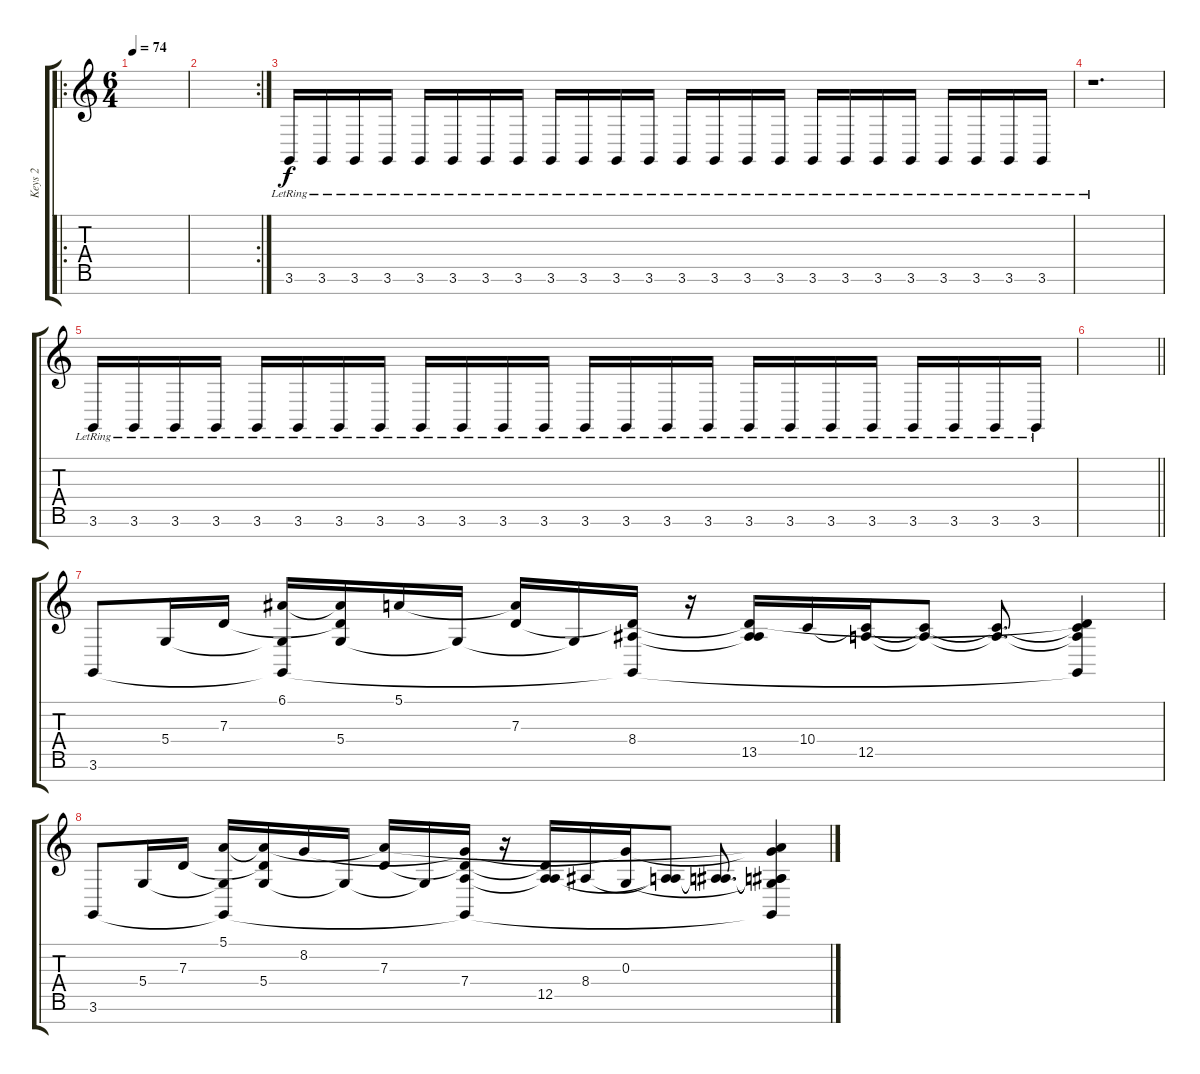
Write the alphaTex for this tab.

\track ("Keys 2" "Keys 2") {instrument percussiveorgan}
\staff {score tabs}
\tuning (E4 B3 G3 D3 A2 E2 B1) {hide}
\ro
\ts (6 4)
\tempo 74
\clef g2
\ks c
|
\rc 2
|
3.6{lr}.16{volume 6 instrument acousticgrandpiano} 3.6{lr}.16{volume 13} 3.6{lr}.16 3.6{lr}.16 3.6{lr}.16 3.6{lr}.16 3.6{lr}.16 3.6{lr}.16 3.6{lr}.16 3.6{lr}.16 3.6{lr}.16 3.6{lr}.16 3.6{lr}.16 3.6{lr}.16 3.6{lr}.16 3.6{lr}.16 3.6{lr}.16 3.6{lr}.16 3.6{lr}.16{volume 4} 3.6{lr}.16 3.6{lr}.16 3.6{lr}.16 3.6{lr}.16 3.6{lr}.16 |
r.1{d} |
3.6{lr}.16{volume 6 instrument acousticgrandpiano} 3.6{lr}.16{volume 13} 3.6{lr}.16 3.6{lr}.16 3.6{lr}.16 3.6{lr}.16 3.6{lr}.16 3.6{lr}.16 3.6{lr}.16 3.6{lr}.16 3.6{lr}.16 3.6{lr}.16 3.6{lr}.16 3.6{lr}.16 3.6{lr}.16 3.6{lr}.16 3.6{lr}.16 3.6{lr}.16 3.6{lr}.16{volume 4} 3.6{lr}.16 3.6{lr}.16 3.6{lr}.16 3.6{lr}.16 3.6{lr}.16 |
\barLineRight lightlight
|
\section ("" "")
3.6.8 5.4.16 7.3.16 (6.1 5.4{t} 3.6{t}).16 (6.1{t} 7.3{t} 5.4).16 5.1.16 5.4{t}.16 (5.1{t} 7.3).16 5.4{t}.16 (7.3{t} 8.4 3.6{t}).16 r.16 (7.3{t} 8.4{t} 13.5).16 10.4.16 (10.4{t} 12.5).16 (10.4{t} 12.5{t}).8 (10.4{t} 12.5{t}).8{d} (7.3{t} 10.4{t} 12.5{t} 3.6{t}).4 |
3.6.8 5.4.16 7.3.16 (5.1 5.4{t} 3.6{t}).16 (5.1{t} 7.3{t} 5.4).16 8.2.16 5.4{t}.16 (5.1{t} 7.3).16 5.4{t}.16 (8.2{t} 7.3{t} 7.4 3.6{t}).16 r.16 (7.3{t} 7.4{t} 12.5).16 8.4.16 (8.2{t} 0.3).16 (8.4{t} 12.5{t}).8 (8.4{t} 12.5{t}).8{d} (5.1{t} 8.2{t} 0.3{t} 8.4{t} 12.5{t} 3.6{t}).4
